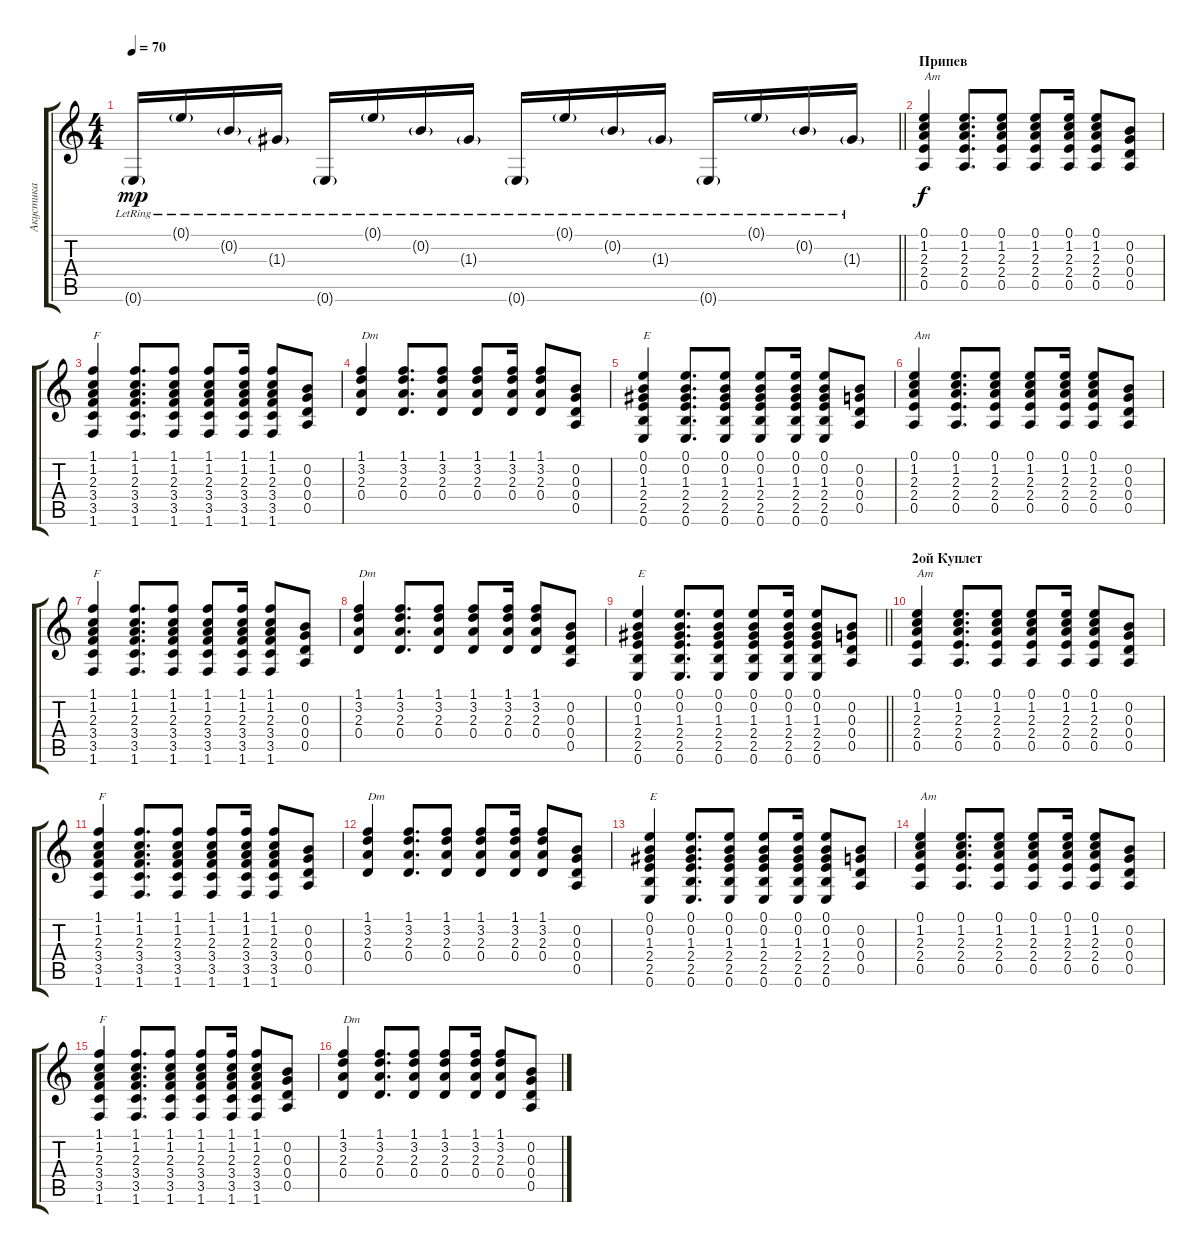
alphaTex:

\track ("Акустика" "Акустика") {instrument acousticguitarsteel}
\staff {score tabs}
\tuning (E4 B3 G3 D3 A2 E2) {hide}
\ts (4 4)
\tempo 70
\clef g2
\barLineRight lightlight
\ks c
0.6{g lr}.16{dy mp} 0.1{g lr}.16 0.2{g lr}.16 1.3{g lr}.16 0.6{g lr}.16 0.1{g lr}.16 0.2{g lr}.16 1.3{g lr}.16 0.6{g lr}.16 0.1{g lr}.16 0.2{g lr}.16 1.3{g lr}.16 0.6{g lr}.16 0.1{g lr}.16 0.2{g lr}.16 1.3{g lr}.16 |
\section ("" "Припев")
(0.1 1.2 2.3 2.4 0.5).4{txt "Am" dy f} (0.1 1.2 2.3 2.4 0.5).8{d} (0.1 1.2 2.3 2.4 0.5).8 (0.1 1.2 2.3 2.4 0.5).8 (0.1 1.2 2.3 2.4 0.5).16 (0.1 1.2 2.3 2.4 0.5).8 (0.2 0.3 0.4 0.5).8 |
(1.1 1.2 2.3 3.4 3.5 1.6).4{txt "F"} (1.1 1.2 2.3 3.4 3.5 1.6).8{d} (1.1 1.2 2.3 3.4 3.5 1.6).8 (1.1 1.2 2.3 3.4 3.5 1.6).8 (1.1 1.2 2.3 3.4 3.5 1.6).16 (1.1 1.2 2.3 3.4 3.5 1.6).8 (0.2 0.3 0.4 0.5).8 |
(1.1 3.2 2.3 0.4).4{txt "Dm"} (1.1 3.2 2.3 0.4).8{d} (1.1 3.2 2.3 0.4).8 (1.1 3.2 2.3 0.4).8 (1.1 3.2 2.3 0.4).16 (1.1 3.2 2.3 0.4).8 (0.2 0.3 0.4 0.5).8 |
(0.1 0.2 1.3 2.4 2.5 0.6).4{txt "E"} (0.1 0.2 1.3 2.4 2.5 0.6).8{d} (0.1 0.2 1.3 2.4 2.5 0.6).8 (0.1 0.2 1.3 2.4 2.5 0.6).8 (0.1 0.2 1.3 2.4 2.5 0.6).16 (0.1 0.2 1.3 2.4 2.5 0.6).8 (0.2 0.3 0.4 0.5).8 |
(0.1 1.2 2.3 2.4 0.5).4{txt "Am"} (0.1 1.2 2.3 2.4 0.5).8{d} (0.1 1.2 2.3 2.4 0.5).8 (0.1 1.2 2.3 2.4 0.5).8 (0.1 1.2 2.3 2.4 0.5).16 (0.1 1.2 2.3 2.4 0.5).8 (0.2 0.3 0.4 0.5).8 |
(1.1 1.2 2.3 3.4 3.5 1.6).4{txt "F"} (1.1 1.2 2.3 3.4 3.5 1.6).8{d} (1.1 1.2 2.3 3.4 3.5 1.6).8 (1.1 1.2 2.3 3.4 3.5 1.6).8 (1.1 1.2 2.3 3.4 3.5 1.6).16 (1.1 1.2 2.3 3.4 3.5 1.6).8 (0.2 0.3 0.4 0.5).8 |
(1.1 3.2 2.3 0.4).4{txt "Dm"} (1.1 3.2 2.3 0.4).8{d} (1.1 3.2 2.3 0.4).8 (1.1 3.2 2.3 0.4).8 (1.1 3.2 2.3 0.4).16 (1.1 3.2 2.3 0.4).8 (0.2 0.3 0.4 0.5).8 |
\barLineRight lightlight
(0.1 0.2 1.3 2.4 2.5 0.6).4{txt "E"} (0.1 0.2 1.3 2.4 2.5 0.6).8{d} (0.1 0.2 1.3 2.4 2.5 0.6).8 (0.1 0.2 1.3 2.4 2.5 0.6).8 (0.1 0.2 1.3 2.4 2.5 0.6).16 (0.1 0.2 1.3 2.4 2.5 0.6).8 (0.2 0.3 0.4 0.5).8 |
\section ("" "2ой Куплет")
(0.1 1.2 2.3 2.4 0.5).4{txt "Am"} (0.1 1.2 2.3 2.4 0.5).8{d} (0.1 1.2 2.3 2.4 0.5).8 (0.1 1.2 2.3 2.4 0.5).8 (0.1 1.2 2.3 2.4 0.5).16 (0.1 1.2 2.3 2.4 0.5).8 (0.2 0.3 0.4 0.5).8 |
(1.1 1.2 2.3 3.4 3.5 1.6).4{txt "F"} (1.1 1.2 2.3 3.4 3.5 1.6).8{d} (1.1 1.2 2.3 3.4 3.5 1.6).8 (1.1 1.2 2.3 3.4 3.5 1.6).8 (1.1 1.2 2.3 3.4 3.5 1.6).16 (1.1 1.2 2.3 3.4 3.5 1.6).8 (0.2 0.3 0.4 0.5).8 |
(1.1 3.2 2.3 0.4).4{txt "Dm"} (1.1 3.2 2.3 0.4).8{d} (1.1 3.2 2.3 0.4).8 (1.1 3.2 2.3 0.4).8 (1.1 3.2 2.3 0.4).16 (1.1 3.2 2.3 0.4).8 (0.2 0.3 0.4 0.5).8 |
(0.1 0.2 1.3 2.4 2.5 0.6).4{txt "E"} (0.1 0.2 1.3 2.4 2.5 0.6).8{d} (0.1 0.2 1.3 2.4 2.5 0.6).8 (0.1 0.2 1.3 2.4 2.5 0.6).8 (0.1 0.2 1.3 2.4 2.5 0.6).16 (0.1 0.2 1.3 2.4 2.5 0.6).8 (0.2 0.3 0.4 0.5).8 |
(0.1 1.2 2.3 2.4 0.5).4{txt "Am"} (0.1 1.2 2.3 2.4 0.5).8{d} (0.1 1.2 2.3 2.4 0.5).8 (0.1 1.2 2.3 2.4 0.5).8 (0.1 1.2 2.3 2.4 0.5).16 (0.1 1.2 2.3 2.4 0.5).8 (0.2 0.3 0.4 0.5).8 |
(1.1 1.2 2.3 3.4 3.5 1.6).4{txt "F"} (1.1 1.2 2.3 3.4 3.5 1.6).8{d} (1.1 1.2 2.3 3.4 3.5 1.6).8 (1.1 1.2 2.3 3.4 3.5 1.6).8 (1.1 1.2 2.3 3.4 3.5 1.6).16 (1.1 1.2 2.3 3.4 3.5 1.6).8 (0.2 0.3 0.4 0.5).8 |
(1.1 3.2 2.3 0.4).4{txt "Dm"} (1.1 3.2 2.3 0.4).8{d} (1.1 3.2 2.3 0.4).8 (1.1 3.2 2.3 0.4).8 (1.1 3.2 2.3 0.4).16 (1.1 3.2 2.3 0.4).8 (0.2 0.3 0.4 0.5).8
